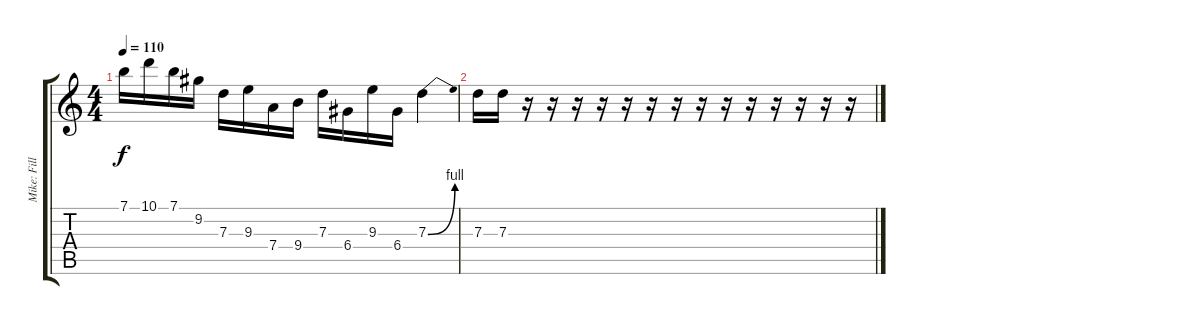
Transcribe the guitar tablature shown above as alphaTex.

\track ("Mike: Fills" "Mike: Fill") {instrument acousticguitarsteel}
\staff {score tabs}
\tuning (E4 B3 G3 D3 A2 E2) {hide}
\ts (4 4)
\tempo 110
\clef g2
\ks c
7.1.16{dy f} 10.1.16 7.1.16 9.2.16 7.3.16 9.3.16 7.4.16 9.4.16 7.3.16 6.4.16 9.3.16 6.4.16 7.3{be (bend 0 0 60 4)}.4 |
7.3.16 7.3.16 r.16 r.16 r.16 r.16 r.16 r.16 r.16 r.16 r.16 r.16 r.16 r.16 r.16 r.16
